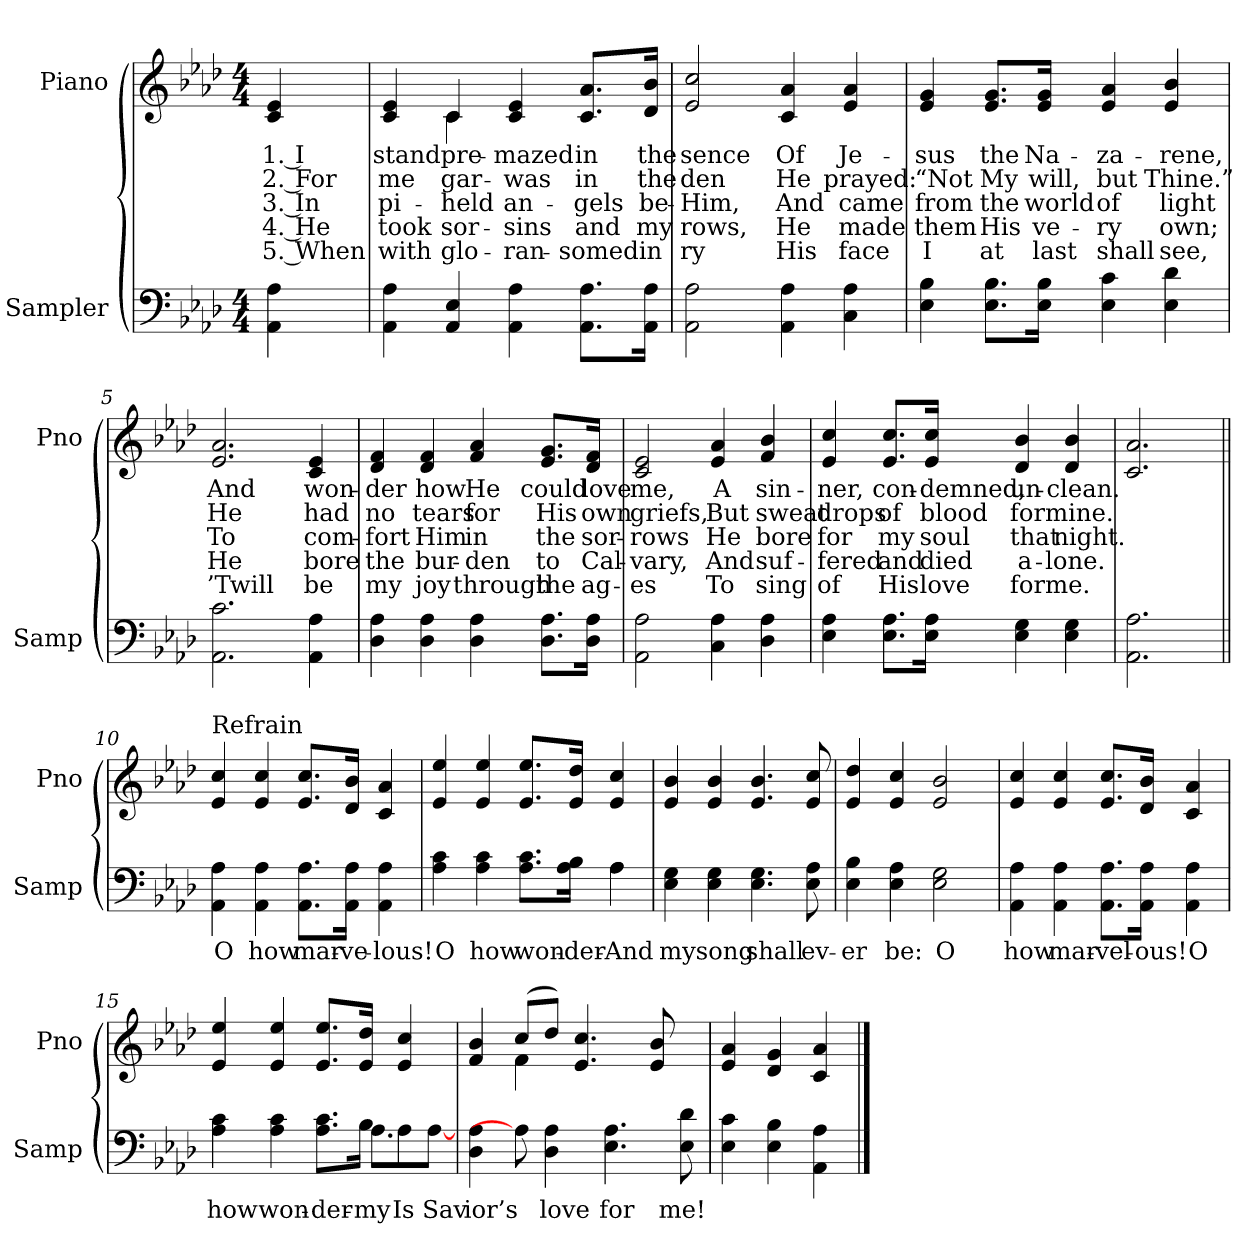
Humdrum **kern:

**kern	**text	**kern	**text	**text	**text	**text	**text
*part2	*part2	*part1	*part1	*part1	*part1	*part1	*part1
*staff2	*staff2	*staff1	*staff1	*staff1	*staff1	*staff1	*staff1
*I"Sampler	*	*I"Piano	*	*	*	*	*
*I'Samp	*	*I'Pno	*	*	*	*	*
*clefF4	*	*clefG2	*	*	*	*	*
*k[b-e-a-d-]	*	*k[b-e-a-d-]	*	*	*	*	*
*A-:	*	*A-:	*	*	*	*	*
*M4/4	*	*M4/4	*	*	*	*	*
=1	=1	=1	=1	=1	=1	=1	=1
4AA- 4A-	.	4c 4e-	1. I	2. For	3. In	4. He	5. When
=2	=2	=2	=2	=2	=2	=2	=2
*	*	*^	*	*	*	*	*
4AA- 4A-	.	4c 4e-	4ryy	stand	me	pi-	took	with
4AA- 4E-	.	4c/	4c	pre-	gar-	-held	sor-	glo-
4AA- 4A-	.	4c 4e-	2ryy	-mazed	was	an-	sins	ran-
8.AA-\ 8.A-\L	.	8.c/ 8.a-/L	.	in	in	-gels	and	-somed
16AA-\ 16A-\Jk	.	16d-/ 16b-/Jk	.	the	the	be-	my	in
*	*	*v	*v	*	*	*	*	*
=3	=3	=3	=3	=3	=3	=3	=3
2AA- 2A-	.	2e- 2cc	-sence	-den	Him,	-rows,	-ry
4AA- 4A-	.	4c 4a-	Of	He	And	He	His
4C 4A-	.	4e- 4a-	Je-	prayed:	came	made	face
=4	=4	=4	=4	=4	=4	=4	=4
4E- 4B-	.	4e- 4g	-sus	“Not	from	them	I
8.E-\ 8.B-\L	.	8.e-/ 8.g/L	the	My	the	His	at
16E-\ 16B-\Jk	.	16e-/ 16g/Jk	Na-	will,	world	ve-	last
4E- 4c	.	4e- 4a-	-za-	but	of	-ry	shall
4E- 4d-	.	4e- 4b-	-rene,	Thine.”	light	own;	see,
=5	=5	=5	=5	=5	=5	=5	=5
2.AA- 2.c	.	2.e- 2.a-	And	He	To	He	’Twill
4AA- 4A-	.	4c 4e-	won-	had	com-	bore	be
=6	=6	=6	=6	=6	=6	=6	=6
4D- 4A-	.	4d- 4f	-der	no	-fort	the	my
4D- 4A-	.	4d- 4f	how	tears	Him	bur-	joy
4D- 4A-	.	4f 4a-	He	for	in	-den	through
8.D-\ 8.A-\L	.	8.e-/ 8.g/L	could	His	the	to	the
16D-\ 16A-\Jk	.	16d-/ 16f/Jk	love	own	sor-	Cal-	ag-
=7	=7	=7	=7	=7	=7	=7	=7
2AA- 2A-	.	2c 2e-	me,	griefs,	-rows	-vary,	-es
4C 4A-	.	4e- 4a-	A	But	He	And	To
4D- 4A-	.	4f 4b-	sin-	sweat	bore	suf-	sing
=8	=8	=8	=8	=8	=8	=8	=8
4E- 4A-	.	4e- 4cc	-ner,	drops	for	-fered	of
8.E-\ 8.A-\L	.	8.e-/ 8.cc/L	con-	of	my	and	His
16E-\ 16A-\Jk	.	16e-/ 16cc/Jk	-demned,	blood	soul	died	love
4E- 4G	.	4d- 4b-	un-	for	that	a-	for
4E- 4G	.	4d- 4b-	-clean.	mine.	night.	-lone.	me.
=9	=9	=9	=9	=9	=9	=9	=9
2.AA- 2.A-	.	2.c 2.a-	.	.	.	.	.
=10||	=10||	=10||	=10||	=10||	=10||	=10||	=10||
!	!	!LO:TX:t=Refrain	!	!	!	!	!
4AA- 4A-	O	4e- 4cc	.	.	.	.	.
4AA- 4A-	how	4e- 4cc	.	.	.	.	.
8.AA-\ 8.A-\L	mar-	8.e-/ 8.cc/L	.	.	.	.	.
16AA-\ 16A-\Jk	-ve-	16d-/ 16b-/Jk	.	.	.	.	.
4AA- 4A-	-lous!	4c 4a-	.	.	.	.	.
=11	=11	=11	=11	=11	=11	=11	=11
*^	*	*	*	*	*	*	*
4A- 4c	2.ryy	O	4e- 4ee-	.	.	.	.	.
4A- 4c	.	how	4e- 4ee-	.	.	.	.	.
8.A-\ 8.c\L	.	won-	8.e-/ 8.ee-/L	.	.	.	.	.
16A-\ 16B-\Jk	.	-der-	16e-/ 16dd-/Jk	.	.	.	.	.
4A-\	4A-	And	4e- 4cc	.	.	.	.	.
*v	*v	*	*	*	*	*	*	*
=12	=12	=12	=12	=12	=12	=12	=12
4E- 4G	my	4e- 4b-	.	.	.	.	.
4E- 4G	song	4e- 4b-	.	.	.	.	.
4.E- 4.G	shall	4.e- 4.b-	.	.	.	.	.
8E- 8A-	ev-	8e- 8cc	.	.	.	.	.
=13	=13	=13	=13	=13	=13	=13	=13
4E- 4B-	-er	4e- 4dd-	.	.	.	.	.
4E- 4A-	be:	4e- 4cc	.	.	.	.	.
2E- 2G	O	2e- 2b-	.	.	.	.	.
=14	=14	=14	=14	=14	=14	=14	=14
4AA- 4A-	how	4e- 4cc	.	.	.	.	.
4AA- 4A-	mar-	4e- 4cc	.	.	.	.	.
8.AA-\ 8.A-\L	-vel-	8.e-/ 8.cc/L	.	.	.	.	.
16AA-\ 16A-\Jk	-ous!	16d-/ 16b-/Jk	.	.	.	.	.
4AA- 4A-	O	4c 4a-	.	.	.	.	.
=15	=15	=15	=15	=15	=15	=15	=15
*^	*	*	*	*	*	*	*
4A- 4c	8.ryy	how	4e- 4ee-	.	.	.	.	.
*v	*v	*	*	*	*	*	*	*
4A- 4c	won-	4e- 4ee-	.	.	.	.	.
8.A-\ 8.c\L	-der-	8.e-/ 8.ee-/L	.	.	.	.	.
*^	*	*	*	*	*	*	*
16B-\Jk	8.A-\L	my	16e-/ 16dd-/Jk	.	.	.	.	.
4A-\	.	Is	4e- 4cc	.	.	.	.	.
.	[8A-\J	Sav-	.	.	.	.	.	.
*v	*v	*	*	*	*	*	*	*
=16	=16	=16	=16	=16	=16	=16	=16
*	*	*^	*	*	*	*	*
4D- 4A-	-ior’s	4f 4b-	4ryy	.	.	.	.	.
8A-]	.	(8cc/L	4f	.	.	.	.	.
4D- 4A-	love	8dd-/J)	.	.	.	.	.	.
.	.	4.e-/ 4.cc/	8ryy	.	.	.	.	.
4.E- 4.A-	for	.	2ryy	.	.	.	.	.
.	.	8e-/ 8b-/	.	.	.	.	.	.
8E- 8d-	me!	8ryy	.	.	.	.	.	.
*	*	*v	*v	*	*	*	*	*
=17	=17	=17	=17	=17	=17	=17	=17
4E- 4c	.	4e-/ 4a-/	.	.	.	.	.
4E- 4B-	.	4d-/ 4g/	.	.	.	.	.
4AA- 4A-	.	4c/ 4a-/	.	.	.	.	.
==	==	==	==	==	==	==	==
*-	*-	*-	*-	*-	*-	*-	*-
